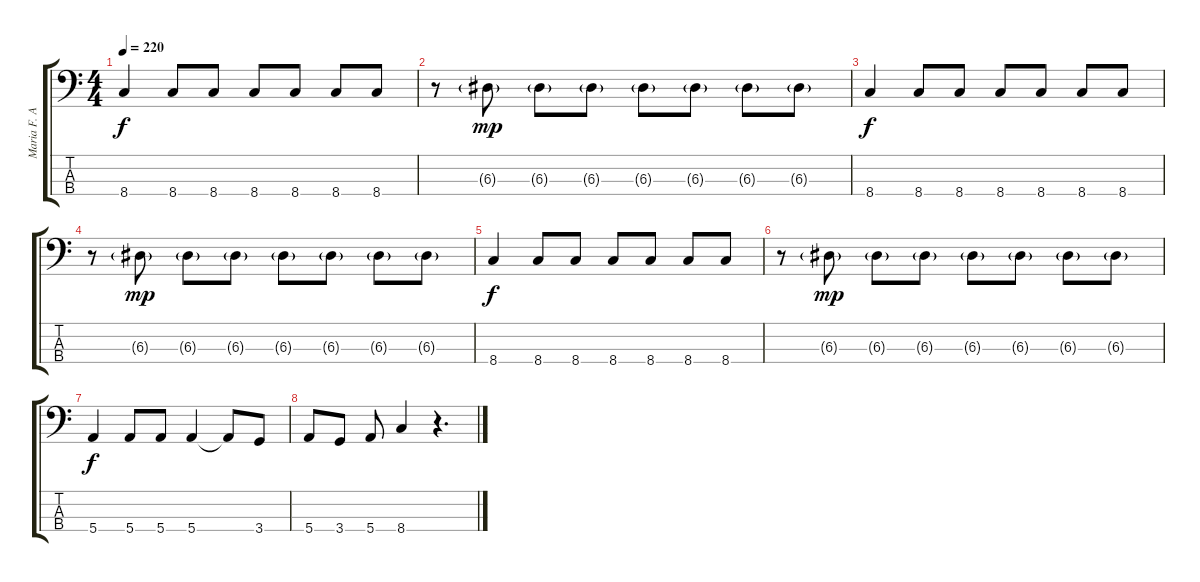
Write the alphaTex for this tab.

\track ("Maria F. Aldana" "Maria F. A") {instrument electricbassfinger}
\staff {score tabs}
\tuning (G2 D2 A1 E1) {hide}
\ts (4 4)
\tempo 220
\clef f4
\ks c
8.4.4{dy f} 8.4.8 8.4.8 8.4.8 8.4.8 8.4.8 8.4.8 |
r.8 6.3{g}.8{dy mp} 6.3{g}.8 6.3{g}.8 6.3{g}.8 6.3{g}.8 6.3{g}.8 6.3{g}.8 |
8.4.4{dy f} 8.4.8 8.4.8 8.4.8 8.4.8 8.4.8 8.4.8 |
r.8 6.3{g}.8{dy mp} 6.3{g}.8 6.3{g}.8 6.3{g}.8 6.3{g}.8 6.3{g}.8 6.3{g}.8 |
8.4.4{dy f} 8.4.8 8.4.8 8.4.8 8.4.8 8.4.8 8.4.8 |
r.8 6.3{g}.8{dy mp} 6.3{g}.8 6.3{g}.8 6.3{g}.8 6.3{g}.8 6.3{g}.8 6.3{g}.8 |
5.4.4{dy f} 5.4.8 5.4.8 5.4.4 5.4{t}.8 3.4.8 |
5.4.8 3.4.8 5.4.8 8.4.4 r.4{d}
